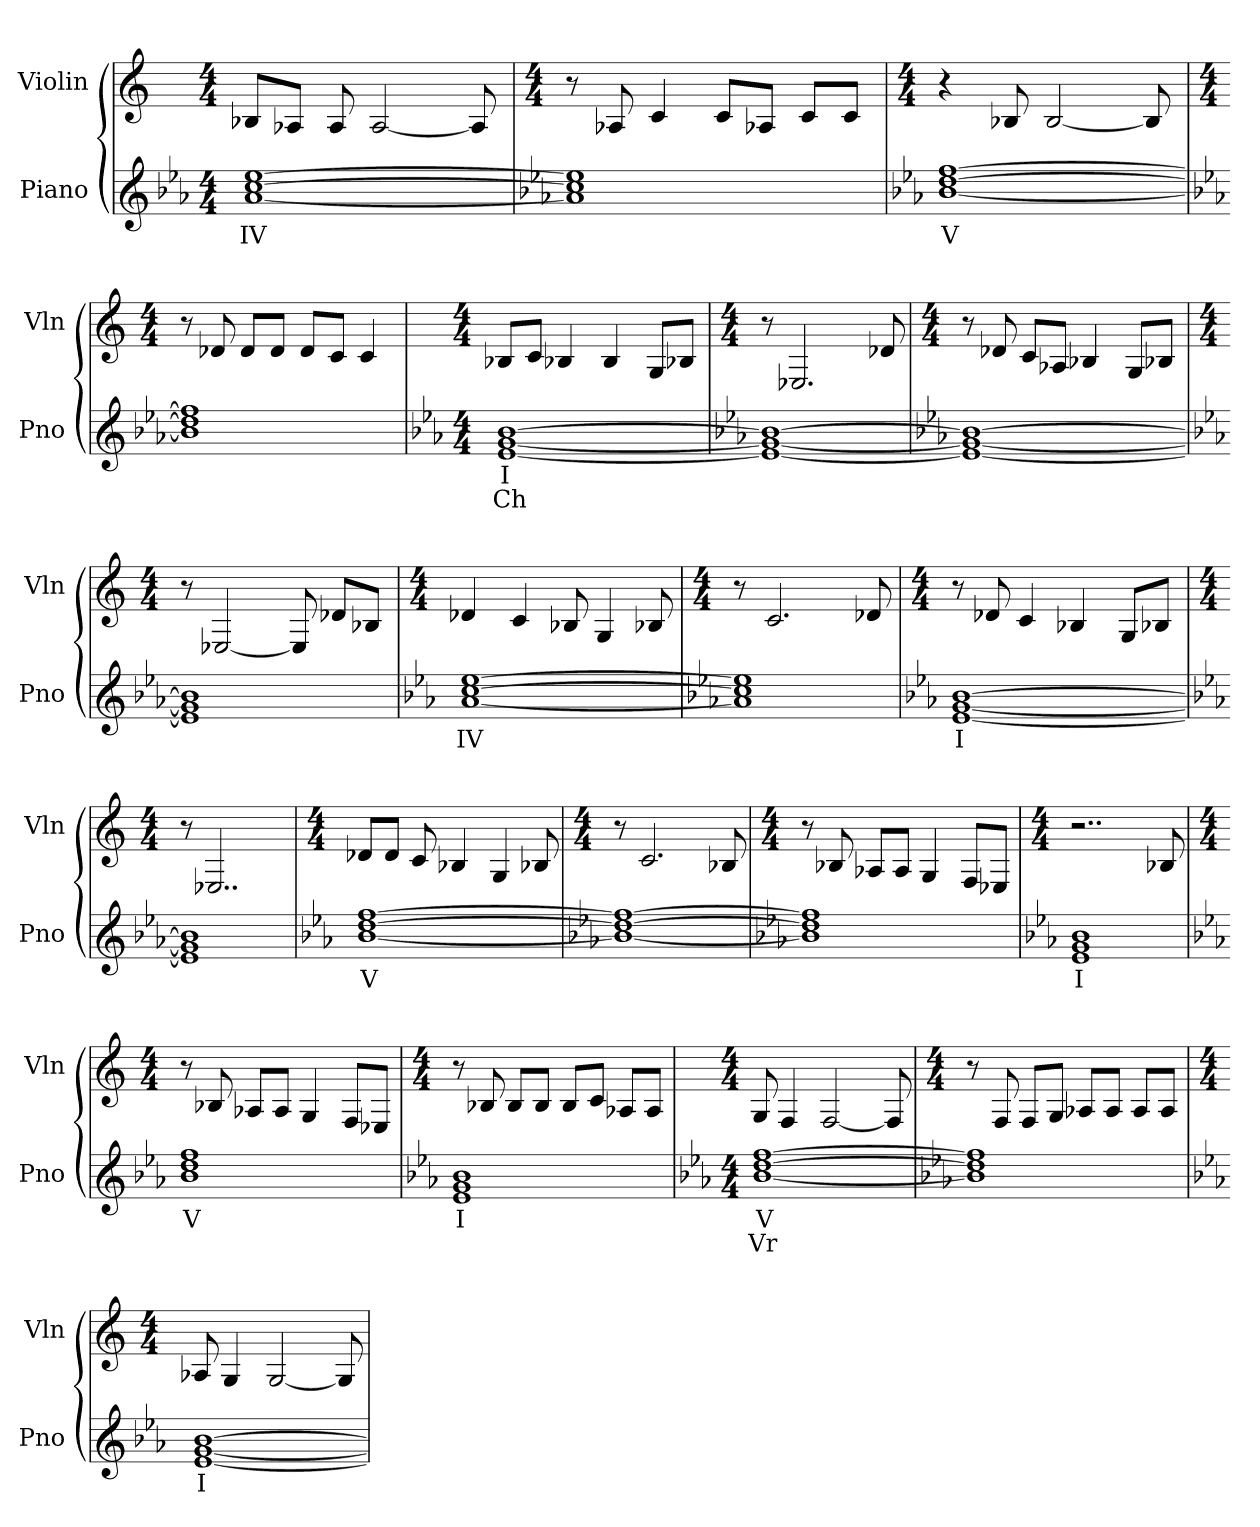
**kern	**text	**text	**kern
*part2	*part2	*part2	*part1
*staff2	*staff2	*staff2	*staff1
*I"Piano	*	*	*I"Violin
*I'Pno	*	*	*I'Vln
*k[b-e-a-]	*	*	*
*E-:	*	*	*
*M4/4	*	*	*M4/4
=	=	=	=
[1a- [1cc [1ee-	IV	.	8B-XL
.	.	.	8A-XJ
.	.	.	8A-
.	.	.	[2A-
.	.	.	8A-]
=	=	=	=
*k[b-e-a-]	*	*	*
*E-:	*	*	*
*	*	*	*M4/4
1a-] 1cc] 1ee-]	.	.	8r
.	.	.	8A-X
.	.	.	4c
.	.	.	8cL
.	.	.	8A-XJ
.	.	.	8cL
.	.	.	8cJ
=	=	=	=
*k[b-e-a-]	*	*	*
*E-:	*	*	*
*	*	*	*M4/4
[1b- [1dd [1ff	V	.	4r
.	.	.	8B-X
.	.	.	[2B-
.	.	.	8B-]
=	=	=	=
*k[b-e-a-]	*	*	*
*E-:	*	*	*
*	*	*	*M4/4
1b-] 1dd] 1ff]	.	.	8r
.	.	.	8d-X
.	.	.	8d-L
.	.	.	8d-J
.	.	.	8d-L
.	.	.	8cJ
.	.	.	4c
=	=	=	=
*k[b-e-a-]	*	*	*
*E-:	*	*	*
*M4/4	*	*	*M4/4
[1e- [1g [1b-	I	Ch	8B-XL
.	.	.	8cJ
.	.	.	4B-X
.	.	.	4B-
.	.	.	8GL
.	.	.	8B-XJ
=	=	=	=
*k[b-e-a-]	*	*	*
*E-:	*	*	*
*	*	*	*M4/4
1e-_ 1g_ 1b-_	.	.	8r
.	.	.	2.E-X
.	.	.	8d-X
=	=	=	=
*k[b-e-a-]	*	*	*
*E-:	*	*	*
*	*	*	*M4/4
1e-_ 1g_ 1b-_	.	.	8r
.	.	.	8d-X
.	.	.	8cL
.	.	.	8A-XJ
.	.	.	4B-X
.	.	.	8GL
.	.	.	8B-XJ
=	=	=	=
*k[b-e-a-]	*	*	*
*E-:	*	*	*
*	*	*	*M4/4
1e-] 1g] 1b-]	.	.	8r
.	.	.	[2E-X
.	.	.	8E-]
.	.	.	8d-XL
.	.	.	8B-XJ
=	=	=	=
*k[b-e-a-]	*	*	*
*E-:	*	*	*
*	*	*	*M4/4
[1a- [1cc [1ee-	IV	.	4d-X
.	.	.	4c
.	.	.	8B-X
.	.	.	4G
.	.	.	8B-X
=	=	=	=
*k[b-e-a-]	*	*	*
*E-:	*	*	*
*	*	*	*M4/4
1a-] 1cc] 1ee-]	.	.	8r
.	.	.	2.c
.	.	.	8d-X
=	=	=	=
*k[b-e-a-]	*	*	*
*E-:	*	*	*
*	*	*	*M4/4
[1e- [1g [1b-	I	.	8r
.	.	.	8d-X
.	.	.	4c
.	.	.	4B-X
.	.	.	8GL
.	.	.	8B-XJ
=	=	=	=
*k[b-e-a-]	*	*	*
*E-:	*	*	*
*	*	*	*M4/4
1e-] 1g] 1b-]	.	.	8r
.	.	.	2..E-X
=	=	=	=
*k[b-e-a-]	*	*	*
*E-:	*	*	*
*	*	*	*M4/4
[1b- [1dd [1ff	V	.	8d-XL
.	.	.	8d-J
.	.	.	8c
.	.	.	4B-X
.	.	.	4G
.	.	.	8B-X
=	=	=	=
*k[b-e-a-]	*	*	*
*E-:	*	*	*
*	*	*	*M4/4
1b-_ 1dd_ 1ff_	.	.	8r
.	.	.	2.c
.	.	.	8B-X
=	=	=	=
*k[b-e-a-]	*	*	*
*E-:	*	*	*
*	*	*	*M4/4
1b-] 1dd] 1ff]	.	.	8r
.	.	.	8B-X
.	.	.	8A-XL
.	.	.	8A-J
.	.	.	4G
.	.	.	8FL
.	.	.	8E-XJ
=	=	=	=
*k[b-e-a-]	*	*	*
*E-:	*	*	*
*	*	*	*M4/4
1e- 1g 1b-	I	.	2..r
.	.	.	8B-X
=	=	=	=
*k[b-e-a-]	*	*	*
*E-:	*	*	*
*	*	*	*M4/4
1b- 1dd 1ff	V	.	8r
.	.	.	8B-X
.	.	.	8A-XL
.	.	.	8A-J
.	.	.	4G
.	.	.	8FL
.	.	.	8E-XJ
=	=	=	=
*k[b-e-a-]	*	*	*
*E-:	*	*	*
*	*	*	*M4/4
1e- 1g 1b-	I	.	8r
.	.	.	8B-X
.	.	.	8B-L
.	.	.	8B-J
.	.	.	8B-L
.	.	.	8cJ
.	.	.	8A-XL
.	.	.	8A-J
=	=	=	=
*k[b-e-a-]	*	*	*
*E-:	*	*	*
*M4/4	*	*	*M4/4
[1b- [1dd [1ff	V	Vr	8G
.	.	.	4F
.	.	.	[2F
.	.	.	8F]
=	=	=	=
*k[b-e-a-]	*	*	*
*E-:	*	*	*
*	*	*	*M4/4
1b-] 1dd] 1ff]	.	.	8r
.	.	.	8F
.	.	.	8FL
.	.	.	8GJ
.	.	.	8A-XL
.	.	.	8A-J
.	.	.	8A-L
.	.	.	8A-J
=	=	=	=
*k[b-e-a-]	*	*	*
*E-:	*	*	*
*	*	*	*M4/4
[1e- [1g [1b-	I	.	8A-X
.	.	.	4G
.	.	.	[2G
.	.	.	8G]
=	=	=	=
*-	*-	*-	*-
